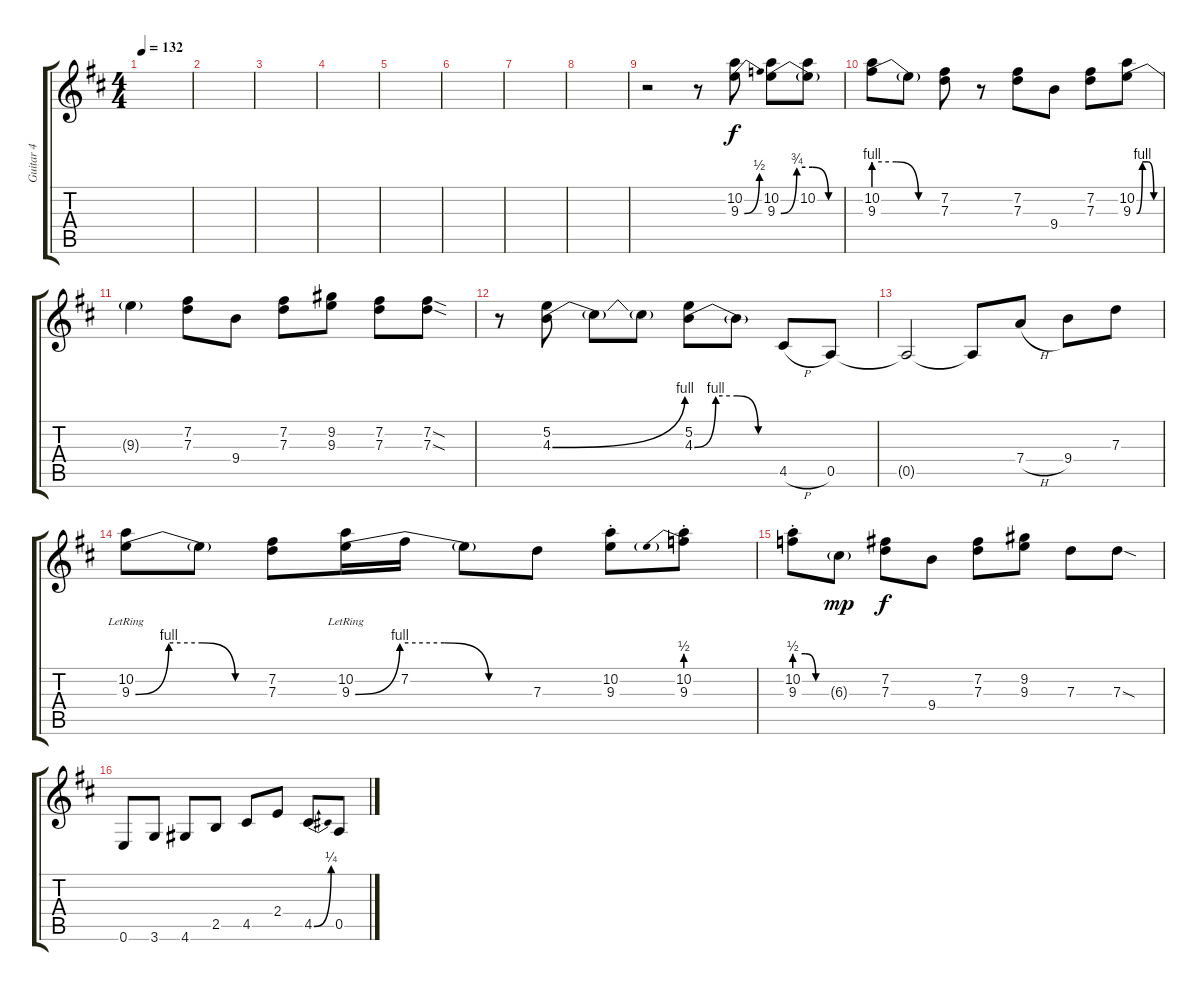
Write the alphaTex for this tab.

\track ("Guitar 4" "Guitar 4") {instrument overdrivenguitar}
\staff {score tabs}
\tuning (E4 B3 G3 D3 A2 E2) {hide}
\ts (4 4)
\tempo 132
\clef g2
\ks d
|
|
|
|
|
|
|
|
r.2 r.8 (10.2 9.3{be (bend 0 0 60 2)}).8 (10.2 9.3{be (custom 0 0 15 3 30 3 45 0 60 0)}).8 (10.2 9.3{t}).8 |
(10.2 9.3{be (custom 0 4 20 4 40 0 60 0)}).8 9.3{t}.8 (7.2 7.3).8 r.8 (7.2 7.3).8 9.4.8 (7.2 7.3).8 (10.2 9.3{be (custom 0 0 15 4 30 4 45 0 60 0)}).8 |
9.3{t}.4 (7.2 7.3).8 9.4.8 (7.2 7.3).8 (9.2 9.3).8 (7.2 7.3).8 (7.2{sod} 7.3{sod}).8 |
r.8 (5.2 4.3{be (bend 0 0 60 4)}).8 4.3{t}.8 4.3{t}.8 (5.2 4.3{be (custom 0 0 15 4 30 4 45 0 60 0)}).8 4.3{t}.8 4.5{h}.8 0.5.8 |
0.5{t}.2 0.5{t}.8 7.4{h}.8 9.4.8 7.3.8 |
(10.2{lr} 9.3{be (custom 0 0 15 4 30 4 45 0 60 0)}).8 9.3{t}.8 (7.2 7.3).8 (10.2{lr} 9.3{be (custom 0 0 15 4 30 4 45 0 60 0)}).16 7.2.16 9.3{t}.8 7.3.8 (10.2{st} 9.3{st}).8 (10.2{st} 9.3{be (prebend 0 2 60 2)}).8 |
(10.2{st} 9.3{be (custom 0 2 20 2 40 0 60 0)}).8 6.3{g}.8{dy mp} (7.2 7.3).8{dy f} 9.4.8 (7.2 7.3).8 (9.2 9.3).8 7.3.8 7.3{sod}.8 |
0.6.8 3.6.8 4.6.8 2.5.8 4.5.8 2.4.8 4.5{be (bend 0 0 60 1)}.8 0.5.8
